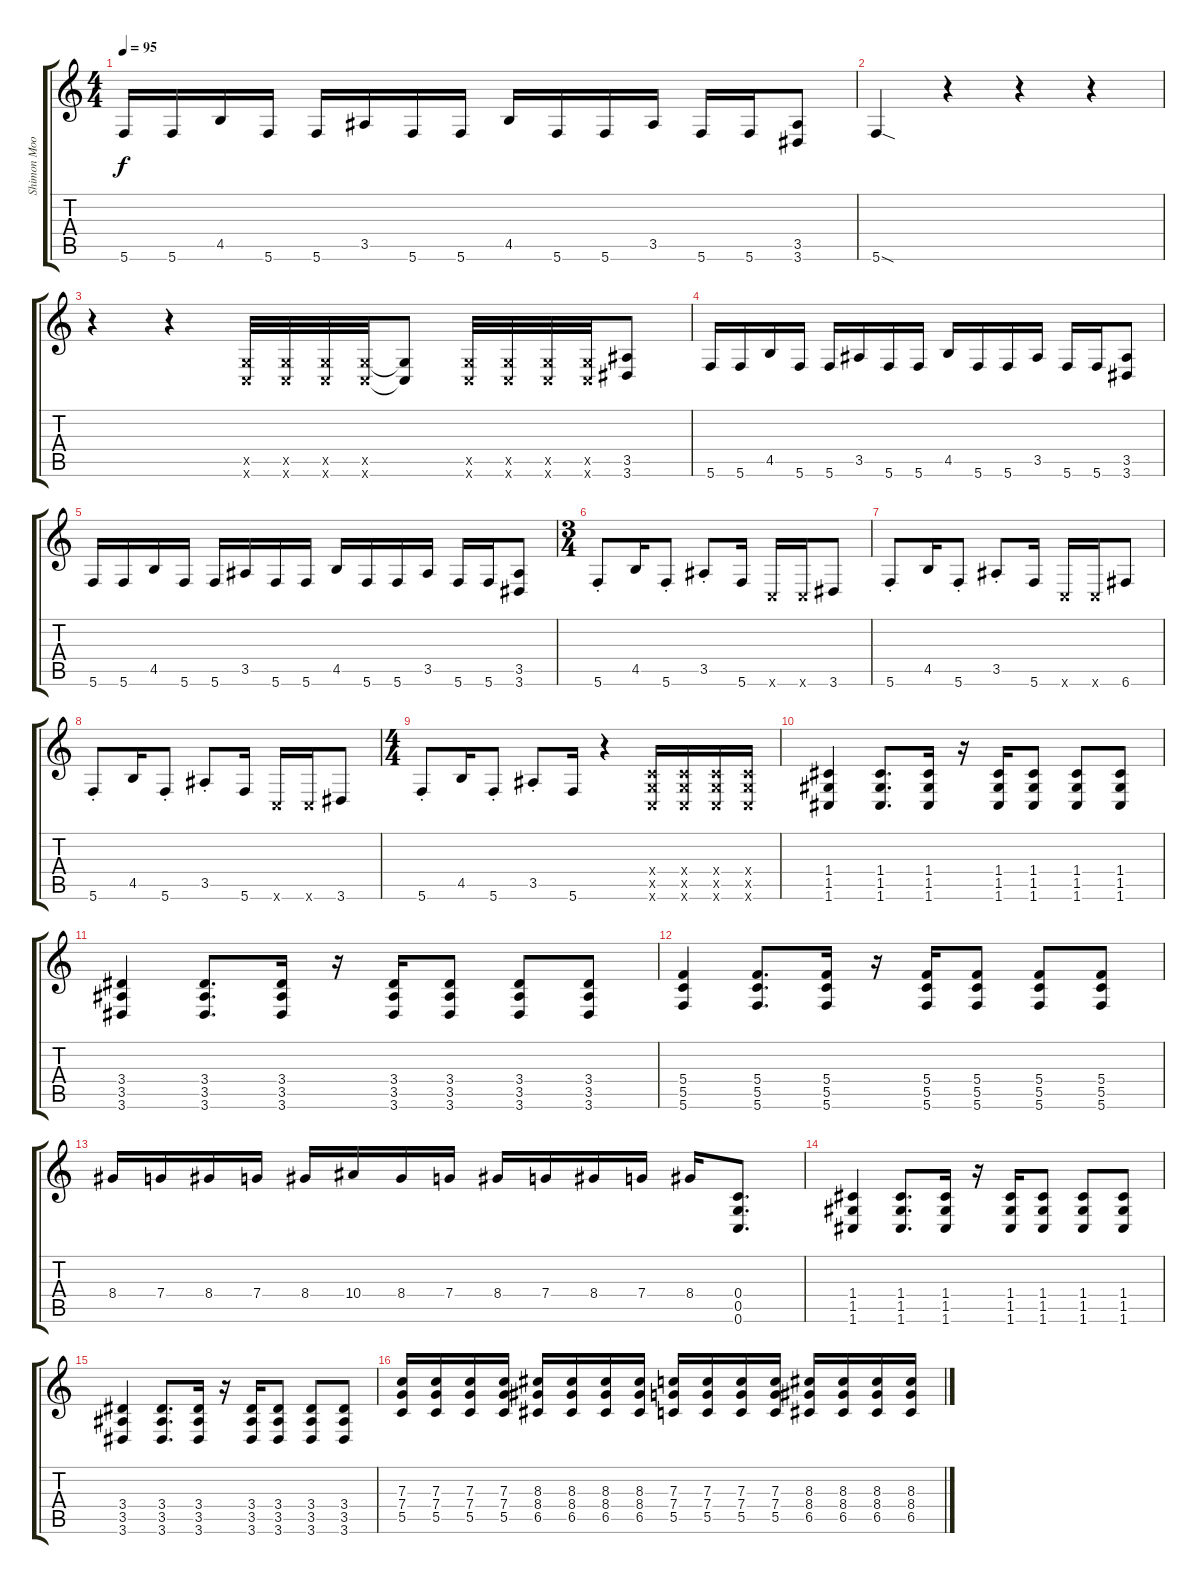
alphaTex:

\track ("Shimon Moore" "Shimon Moo") {instrument distortionguitar}
\staff {score tabs}
\tuning (D4 A3 F3 C3 G2 C2) {hide}
\ts (4 4)
\tempo 95
\clef g2
\ks c
5.6.16{dy f} 5.6.16 4.5.16 5.6.16 5.6.16 3.5.16 5.6.16 5.6.16 4.5.16 5.6.16 5.6.16 3.5.16 5.6.16 5.6.16 (3.5 3.6).8 |
5.6{sod}.4 r.4 r.4 r.4 |
r.4 r.4 (0.5{x} 0.6{x}).32 (0.5{x} 0.6{x}).32 (0.5{x} 0.6{x}).32 (0.5{x} 0.6{x}).32 (0.5{t} 0.6{t}).8 (0.5{x} 0.6{x}).32 (0.5{x} 0.6{x}).32 (0.5{x} 0.6{x}).32 (0.5{x} 0.6{x}).32 (3.5 3.6).8 |
5.6.16 5.6.16 4.5.16 5.6.16 5.6.16 3.5.16 5.6.16 5.6.16 4.5.16 5.6.16 5.6.16 3.5.16 5.6.16 5.6.16 (3.5 3.6).8 |
5.6.16 5.6.16 4.5.16 5.6.16 5.6.16 3.5.16 5.6.16 5.6.16 4.5.16 5.6.16 5.6.16 3.5.16 5.6.16 5.6.16 (3.5 3.6).8 |
\ts (3 4)
5.6{st}.8 4.5.16 5.6{st}.8 3.5{st}.8 5.6.16 0.6{x}.16 0.6{x}.16 3.6.8 |
5.6{st}.8 4.5.16 5.6{st}.8 3.5{st}.8 5.6.16 0.6{x}.16 0.6{x}.16 6.6.8 |
5.6{st}.8 4.5.16 5.6{st}.8 3.5{st}.8 5.6.16 0.6{x}.16 0.6{x}.16 3.6.8 |
\ts (4 4)
5.6{st}.8 4.5.16 5.6{st}.8 3.5{st}.8 5.6.16 r.4 (0.4{x} 0.5{x} 0.6{x}).16 (0.4{x} 0.5{x} 0.6{x}).16 (0.4{x} 0.5{x} 0.6{x}).16 (0.4{x} 0.5{x} 0.6{x}).16 |
(1.4 1.5 1.6).4 (1.4 1.5 1.6).8{d} (1.4 1.5 1.6).16 r.16 (1.4 1.5 1.6).16 (1.4 1.5 1.6).8 (1.4 1.5 1.6).8 (1.4 1.5 1.6).8 |
(3.4 3.5 3.6).4 (3.4 3.5 3.6).8{d} (3.4 3.5 3.6).16 r.16 (3.4 3.5 3.6).16 (3.4 3.5 3.6).8 (3.4 3.5 3.6).8 (3.4 3.5 3.6).8 |
(5.4 5.5 5.6).4 (5.4 5.5 5.6).8{d} (5.4 5.5 5.6).16 r.16 (5.4 5.5 5.6).16 (5.4 5.5 5.6).8 (5.4 5.5 5.6).8 (5.4 5.5 5.6).8 |
8.4.16 7.4.16 8.4.16 7.4.16 8.4.16 10.4.16 8.4.16 7.4.16 8.4.16 7.4.16 8.4.16 7.4.16 8.4.16 (0.4 0.5 0.6).8{d} |
(1.4 1.5 1.6).4 (1.4 1.5 1.6).8{d} (1.4 1.5 1.6).16 r.16 (1.4 1.5 1.6).16 (1.4 1.5 1.6).8 (1.4 1.5 1.6).8 (1.4 1.5 1.6).8 |
(3.4 3.5 3.6).4 (3.4 3.5 3.6).8{d} (3.4 3.5 3.6).16 r.16 (3.4 3.5 3.6).16 (3.4 3.5 3.6).8 (3.4 3.5 3.6).8 (3.4 3.5 3.6).8 |
(7.3 7.4 5.5).16 (7.3 7.4 5.5).16 (7.3 7.4 5.5).16 (7.3 7.4 5.5).16 (8.3 8.4 6.5).16 (8.3 8.4 6.5).16 (8.3 8.4 6.5).16 (8.3 8.4 6.5).16 (7.3 7.4 5.5).16 (7.3 7.4 5.5).16 (7.3 7.4 5.5).16 (7.3 7.4 5.5).16 (8.3 8.4 6.5).16 (8.3 8.4 6.5).16 (8.3 8.4 6.5).16 (8.3 8.4 6.5).16
